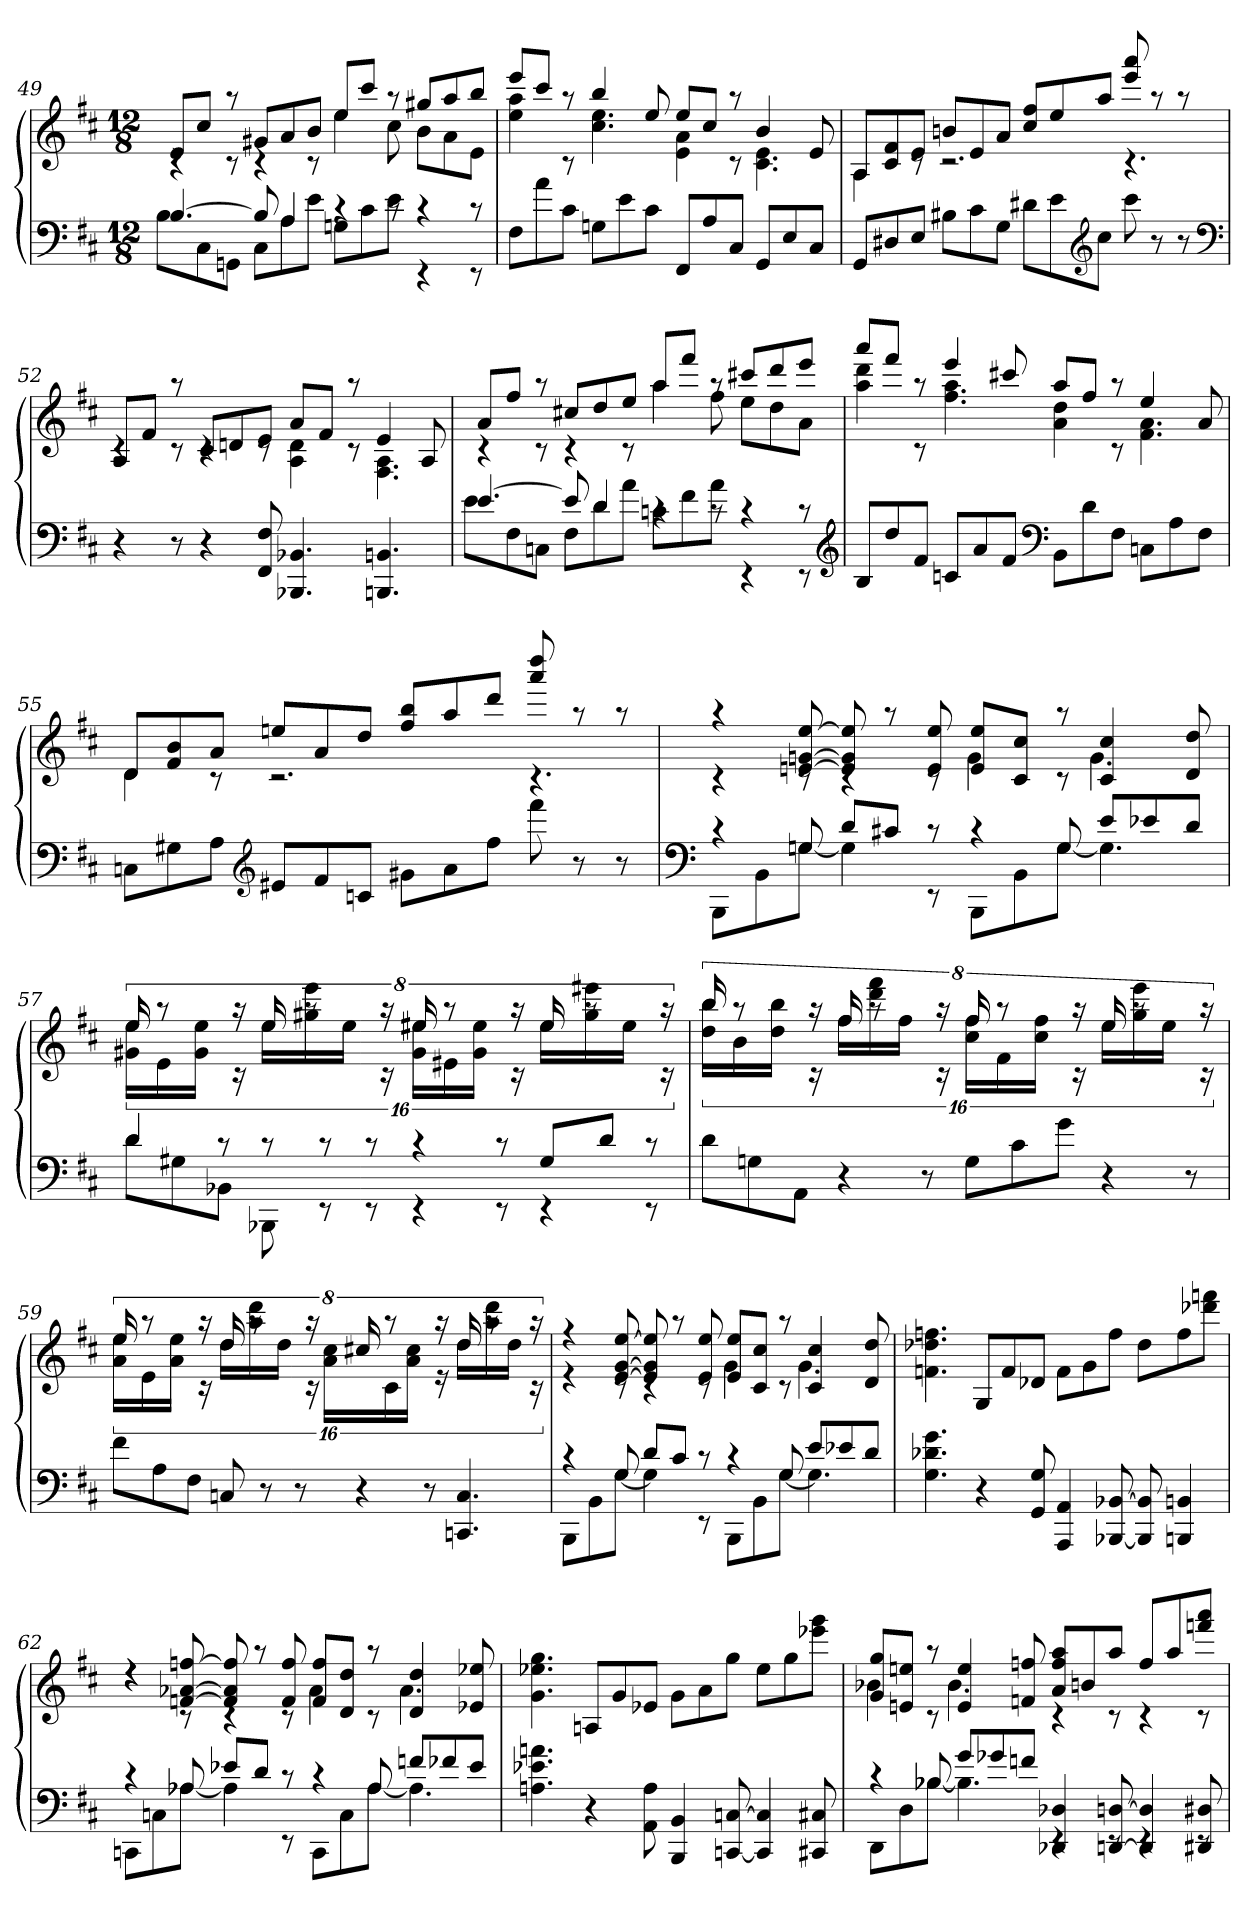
**kern	**kern
*part1	*part1
*staff2	*staff1
*clefF4	*clefG2
*k[f#c#]	*k[f#c#]
*M12/8	*M12/8
=49	=49
*^	*^
[4.B	8BL	8eL	4rc
.	8C#	8cc#J	.
.	8GGnJ	8raa	8rc
8B]	8C#L	8g#XL	4rc
4A	8A	8a	.
.	8eJ	8bJ	8rc
4rc	8GnL	8eeL	4ee
.	8c#	8ccc#J	.
8rc	8eJ	8raa	8cc#
4rc	4rEE	8gg#XL	8bL
.	.	8aa	8a
8rc	8rEE	8bbJ	8eJ
*v	*v	*	*
=50	=50	=50
8F#L	8eeeL	4ee 4aa
8a	8ccc#J	.
8c#J	8raa	8rc
8GnL	4bb	4.cc# 4.ee
8e	.	.
8c#J	8ee	.
8FF#L	8eeL	4e 4a
8A	8cc#J	.
8C#J	8raa	8rc
8GGL	4b	4.c# 4.e
8E	.	.
8C#J	8e	.
=51	=51	=51
8GGL	8AL	4A
8D#X	8c# 8f#	.
8EJ	8eJ	8rc
8B#XL	8bnL	2.rc
8c#	8e	.
8GJ	8aJ	.
8d#XL	8cc# 8ff#L	.
8e	8ee	.
*clefG2	*	*
8cc#J	8aaJ	.
8ccc#	8eee 8aaa	4.rc
8r	8raa	.
8r	8raa	.
*clefF4	*	*
=52	=52	=52
4r	8AL	4rc
.	8f#J	.
8r	8raa	8rc
4r	8c#L	4rc
.	8dn	.
8FF# 8F#	8eJ	8rc
4.BBB-X 4.BB-X	8aL	4A 4d
.	8f#J	.
.	8raa	8rc
4.BBBn 4.BBn	4e	4.F# 4.A
.	8A	.
=53	=53	=53
*^	*	*
[4.e	8eL	8aL	4rc
.	8F#	8ff#J	.
.	8CnJ	8raa	8rc
8e]	8F#L	8cc#XL	4rc
4d	8d	8dd	.
.	8aJ	8eeJ	8rc
4rc	8cnL	8aaL	4aa
.	8f#	8fff#J	.
8rc	8aJ	8raa	8ff#
4rc	4rEE	8ccc#XL	8eeL
.	.	8ddd	8dd
8rc	8rEE	8eeeJ	8aJ
*v	*v	*	*
*clefG2	*	*
=54	=54	=54
8BL	8aaaL	4aa 4ddd
8dd	8fff#J	.
8f#J	8raa	8rc
8cnL	4eee	4.ff# 4.aa
8a	.	.
8f#J	8ccc#X	.
*clefF4	*	*
8BBL	8aaL	4a 4dd
8d	8ff#J	.
8F#J	8raa	8rc
8CnL	4ee	4.f# 4.a
8A	.	.
8F#J	8a	.
=55	=55	=55
8CnL	8dL	4d
8G#X	8f# 8b	.
8AJ	8aJ	8rc
*clefG2	*	*
8e#XL	8eenL	2.rc
8f#	8a	.
8cnJ	8ddJ	.
8g#XL	8ff# 8bbL	.
8a	8aa	.
8ff#J	8dddJ	.
8fff#	8aaa 8dddd	4.rc
8r	8raa	.
8r	8raa	.
=56	=56	=56
*clefF4	*	*
*^	*	*
4rc	8BBBL	4raa	4rc
.	8BB	.	.
8Gn	[8GJ	[8en [8gn [8ee	8rc
8dL	4G]	8e] 8g] 8ee]	4rc
8c#XJ	.	8raa	.
8rc	8rEE	8e 8ee	8rc
4rc	8BBBL	8e 8eeL	4g
.	8BB	8c# 8cc#J	.
8G	[8GJ	8raa	8rc
8eL	4.G]	4c# 4cc#	4.g
8e-X	.	.	.
8dJ	.	8d 8dd	.
=57	=57	=57	=57
4d	8dL	32%3ee	32%3g#X 32%3eeLL
.	.	16%3raa	32%3e
.	8G#X	.	.
.	.	.	32%3g# 32%3eeJJ
8rc	8BB-XJ	.	.
.	.	32%3raa	32%3rc
8rc	8BBB-X	32%3ee	32%3eeLL
.	.	16%3raa	32%3gg#X 32%3eee
8rc	8rEE	.	.
.	.	.	32%3eeJJ
8rc	8rEE	.	.
.	.	32%3raa	32%3rc
4rc	4rEE	32%3ee#X	32%3g# 32%3ee#XLL
.	.	16%3raa	32%3e#X
.	.	.	32%3g# 32%3ee#JJ
8rc	8rEE	.	.
.	.	32%3raa	32%3rc
8G#L	4rEE	32%3ee#	32%3ee#LL
.	.	16%3raa	32%3gg# 32%3eee#X
8dJ	.	.	.
.	.	.	32%3ee#JJ
8rc	8rEE	.	.
.	.	32%3raa	32%3rc
*v	*v	*	*
=58	=58	=58
8dL	32%3bb	32%3dd 32%3bbLL
.	16%3raa	32%3b
8Gn	.	.
.	.	32%3dd 32%3bbJJ
8AAJ	.	.
.	32%3raa	32%3rc
4r	32%3ff#	32%3ff#LL
.	16%3raa	32%3ddd 32%3fff#
.	.	32%3ff#JJ
8r	.	.
.	32%3raa	32%3rc
8GL	32%3ff#	32%3cc# 32%3ff#LL
.	16%3raa	32%3f#
8c#	.	.
.	.	32%3cc# 32%3ff#JJ
8gJ	.	.
.	32%3raa	32%3rc
4r	32%3ee	32%3eeLL
.	16%3raa	32%3gg 32%3eee
.	.	32%3eeJJ
8r	.	.
.	32%3raa	32%3rc
=59	=59	=59
8f#L	32%3ee	32%3a 32%3eeLL
.	16%3raa	32%3e
8A	.	.
.	.	32%3a 32%3eeJJ
8F#J	.	.
.	32%3raa	32%3rc
8Cn	32%3dd	32%3ddLL
.	16%3raa	32%3aa 32%3ddd
8r	.	.
.	.	32%3ddJJ
8r	.	.
.	32%3raa	32%3rc
4r	32%3cc#X	32%3a 32%3cc#LL
.	16%3raa	32%3c#
.	.	32%3a 32%3cc#JJ
8r	.	.
.	32%3raa	32%3re
4.CCn 4.C	32%3dd	32%3ddLL
.	16%3raa	32%3aa 32%3ddd
.	.	32%3ddJJ
.	32%3raa	32%3rc
=60	=60	=60
*^	*	*
4rc	8BBBL	4r	4r
.	8BB	.	.
8G	[8GJ	[8e [8g [8ee	8rc
8dL	4G]	8e] 8g] 8ee]	4rc
8c#J	.	8raa	.
8rc	8rEE	8e 8ee	8rc
4rc	8BBBL	8e 8eeL	4g
.	8BB	8c# 8cc#J	.
8G	[8GJ	8raa	8rc
8eL	4.G]	4c# 4cc#	4.g
8e-X	.	.	.
8dJ	.	8d 8dd	.
*v	*v	*	*
*	*v	*v
=61	=61
4.G 4.d-X 4.g	4.fn 4.dd-X 4.ffn
4r	8GL
.	8f
8GG 8G	8d-XJ
4AAA 4AA	8fL
.	8g
[8BBB-X [8BB-X	8ffJ
8BBB-] 8BB-]	8dd-L
4BBBn 4BBn	8ff
.	8ddd-X 8fffnJ
=62	=62
*^	*^
4rc	8CCnL	4rdd	4rdd
.	8Cn	.	.
8A-X	[8A-XJ	[8fn [8a-X [8ffn	8rc
8e-XL	4A-]	8f] 8a-] 8ff]	4rc
8dJ	.	8raa	.
8rc	8rEE	8f 8ff	8rc
4rc	8CCL	8f 8ffL	4a-
.	8C	8d 8ddJ	.
8A-	[8A-J	8raa	8rc
8fnL	4.A-]	4d 4dd	4.a-
8f-X	.	.	.
8e-J	.	8e-X 8ee-X	.
*v	*v	*	*
*	*v	*v
=63	=63
4.An 4.e-X 4.an	4.g 4.ee-X 4.gg
4r	8AnL
.	8g
8AA 8A	8e-XJ
4BBB 4BB	8gL
.	8a
[8CCn [8Cn	8ggJ
4CC] 4C]	8ee-L
.	8gg
8CC#X 8C#X	8eee-X 8gggJ
=64	=64
*^	*^
4rc	8DDL	8g 8ggL	4b-X
.	8D	8en 8eenJ	.
8B-X	[8B-XJ	8raa	8rc
8gL	4.B-]	4e 4ee	4.b-
8g-X	.	.	.
8fnJ	.	8fn 8ffn	.
4DD-X 4D-X	4rEE	8a 8ff 8aaL	4rc
.	.	8bn	.
[8DDn [8Dn	8rEE	8aaJ	8rc
4DD] 4D]	4rEE	8ffL	4rc
.	.	8aa	.
8DD#X 8D#X	8rEE	8fffn 8aaaJ	8rc
*v	*v	*	*
*	*v	*v
=	=
*-	*-
